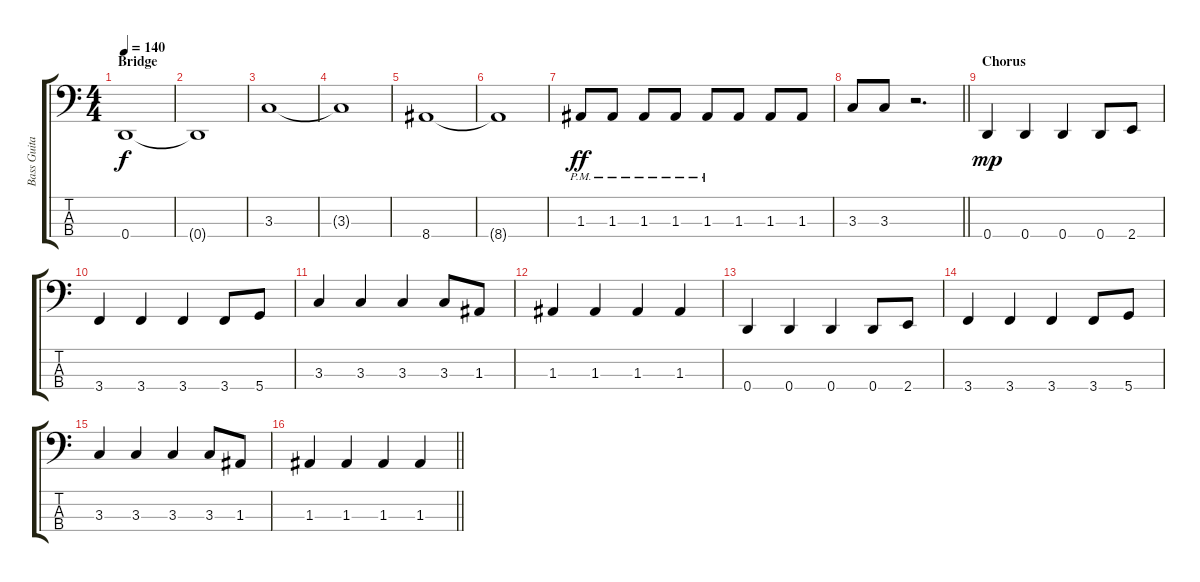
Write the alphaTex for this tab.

\track ("Bass Guitar" "Bass Guita") {instrument electricbassfinger}
\staff {score tabs}
\tuning (G2 D2 A1 D1) {hide}
\ts (4 4)
\section ("" "Bridge")
\tempo 140
\clef f4
\ks c
0.4.1{dy f} |
0.4{t}.1 |
3.3.1 |
3.3{t}.1 |
8.4.1 |
8.4{t}.1 |
1.3{pm}.8{dy ff} 1.3{pm}.8 1.3{pm}.8 1.3{pm}.8 1.3{pm}.8 1.3.8 1.3.8 1.3.8 |
\barLineRight lightlight
3.3.8 3.3.8 r.2{d} |
\section ("" "Chorus")
0.4.4{dy mp volume 12} 0.4.4 0.4.4 0.4.8 2.4.8 |
3.4.4 3.4.4 3.4.4 3.4.8 5.4.8 |
3.3.4 3.3.4 3.3.4 3.3.8 1.3.8 |
1.3.4 1.3.4 1.3.4 1.3.4 |
0.4.4 0.4.4 0.4.4 0.4.8 2.4.8 |
3.4.4 3.4.4 3.4.4 3.4.8 5.4.8 |
3.3.4 3.3.4 3.3.4 3.3.8 1.3.8 |
\barLineRight lightlight
1.3.4 1.3.4 1.3.4 1.3.4
